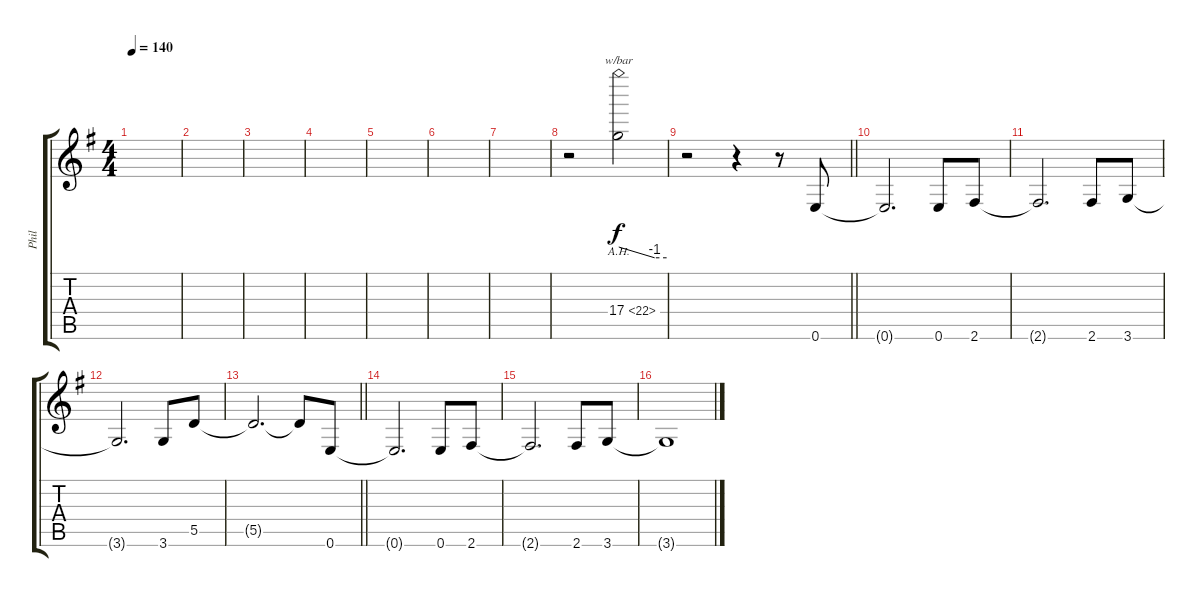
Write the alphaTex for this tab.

\track ("Phil" "Phil") {instrument distortionguitar}
\staff {score tabs}
\tuning (E4 B3 G3 D3 A2 E2) {hide}
\ts (4 4)
\tempo 140
\clef g2
\ks g
|
|
|
|
|
|
|
r.2 17.4{ah 5}.2{tbe (custom default 0 0 45 -4 60 -4)} |
\barLineRight lightlight
r.2 r.4 r.8 0.6.8 |
0.6{t}.2{d} 0.6.8 2.6.8 |
2.6{t}.2{d} 2.6.8 3.6.8 |
3.6{t}.2{d} 3.6.8 5.5.8 |
\barLineRight lightlight
5.5{t}.2{d} 5.5{t}.8 0.6.8 |
0.6{t}.2{d} 0.6.8 2.6.8 |
2.6{t}.2{d} 2.6.8 3.6.8 |
3.6{t}.1
